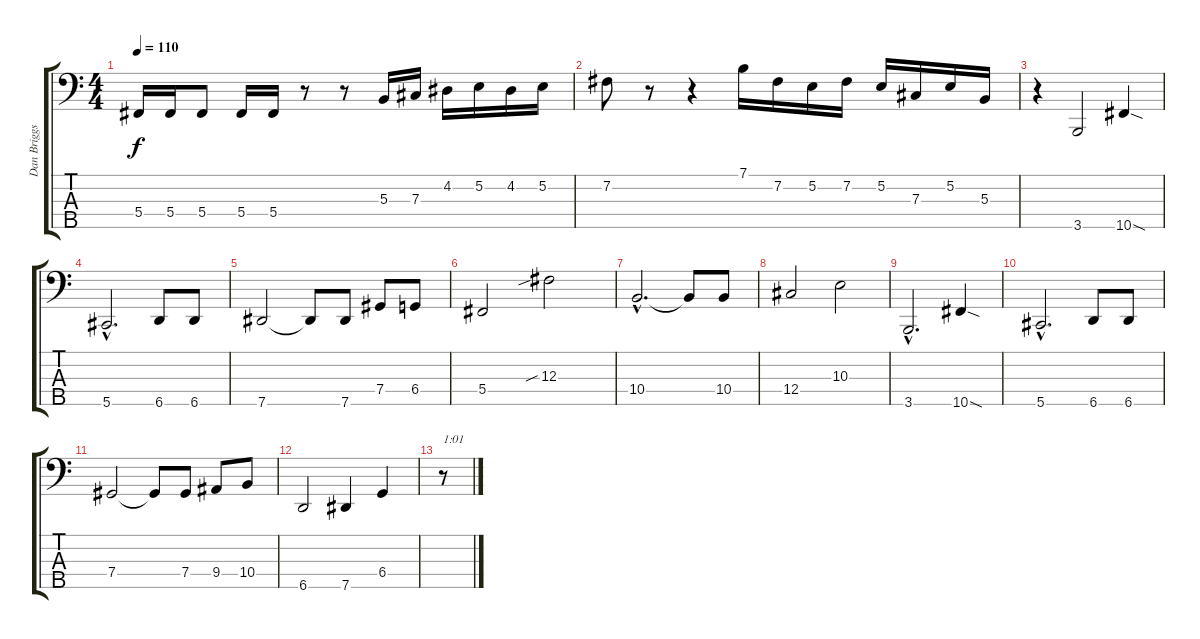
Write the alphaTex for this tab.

\track ("Dan Briggs - Bass" "Dan Briggs") {instrument electricbassfinger}
\staff {score tabs}
\tuning (E2 B1 Gb1 Db1 Ab0) {hide}
\ts (4 4)
\tempo 110
\clef f4
\ks c
5.4{t}.16{dy f} 5.4.16 5.4.8 5.4.16 5.4.16 r.8 r.8 5.3.16 7.3.16 4.2.16 5.2.16 4.2.16 5.2.16 |
7.2.8 r.8 r.4 7.1.16 7.2.16 5.2.16 7.2.16 5.2.16 7.3.16 5.2.16 5.3.16 |
r.4 3.5.2 10.5{sod}.4 |
5.5{hac}.2{d} 6.5.8 6.5.8 |
7.5.2 7.5{t}.8 7.5.8 7.4.8 6.4.8 |
5.4.2 12.3{sib}.2 |
10.4{hac}.2{d} 10.4{t}.8 10.4.8 |
12.4.2 10.3.2 |
3.5{hac}.2{d} 10.5{sod}.4 |
5.5{hac}.2{d} 6.5.8 6.5.8 |
7.4.2 7.4{t}.8 7.4.8 9.4.8 10.4.8 |
6.5.2 7.5.4 6.4.4 |
r.8{txt "1:01"}
